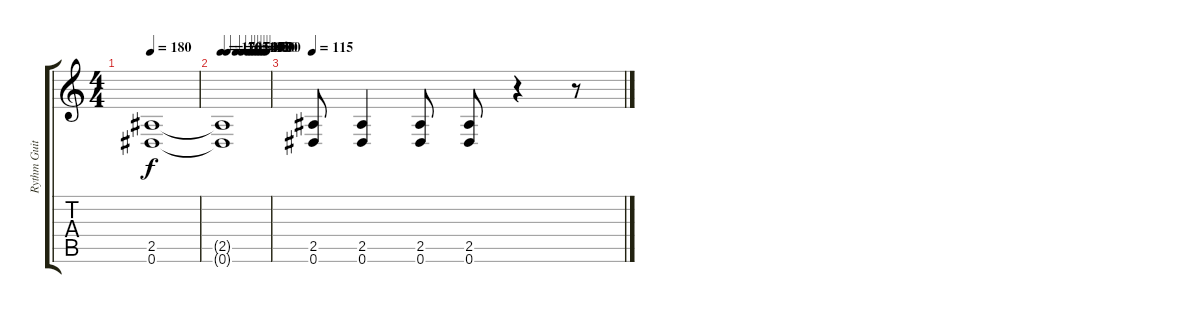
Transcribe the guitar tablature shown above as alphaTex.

\track ("Rythm Guitar" "Rythm Guit") {instrument distortionguitar}
\staff {score tabs}
\tuning (Eb4 Bb3 Gb3 Db3 Ab2 Eb2) {hide}
\ts (4 4)
\tempo 180
\clef g2
\ks c
(2.5 0.6).1{dy f} |
\tempo 170
\tempo (165 0.125)
\tempo (150 0.3125)
\tempo (140 0.4375)
\tempo (115 0.5625)
\tempo (100 0.625)
\tempo (80 0.6875)
\tempo (70 0.75)
\tempo (60 0.8125)
\tempo (50 0.875)
\tempo (30 0.9375)
(2.5{t} 0.6{t}).1 |
\tempo 115
(2.5 0.6).8 (2.5 0.6).4 (2.5 0.6).8 (2.5 0.6).8 r.4 r.8
